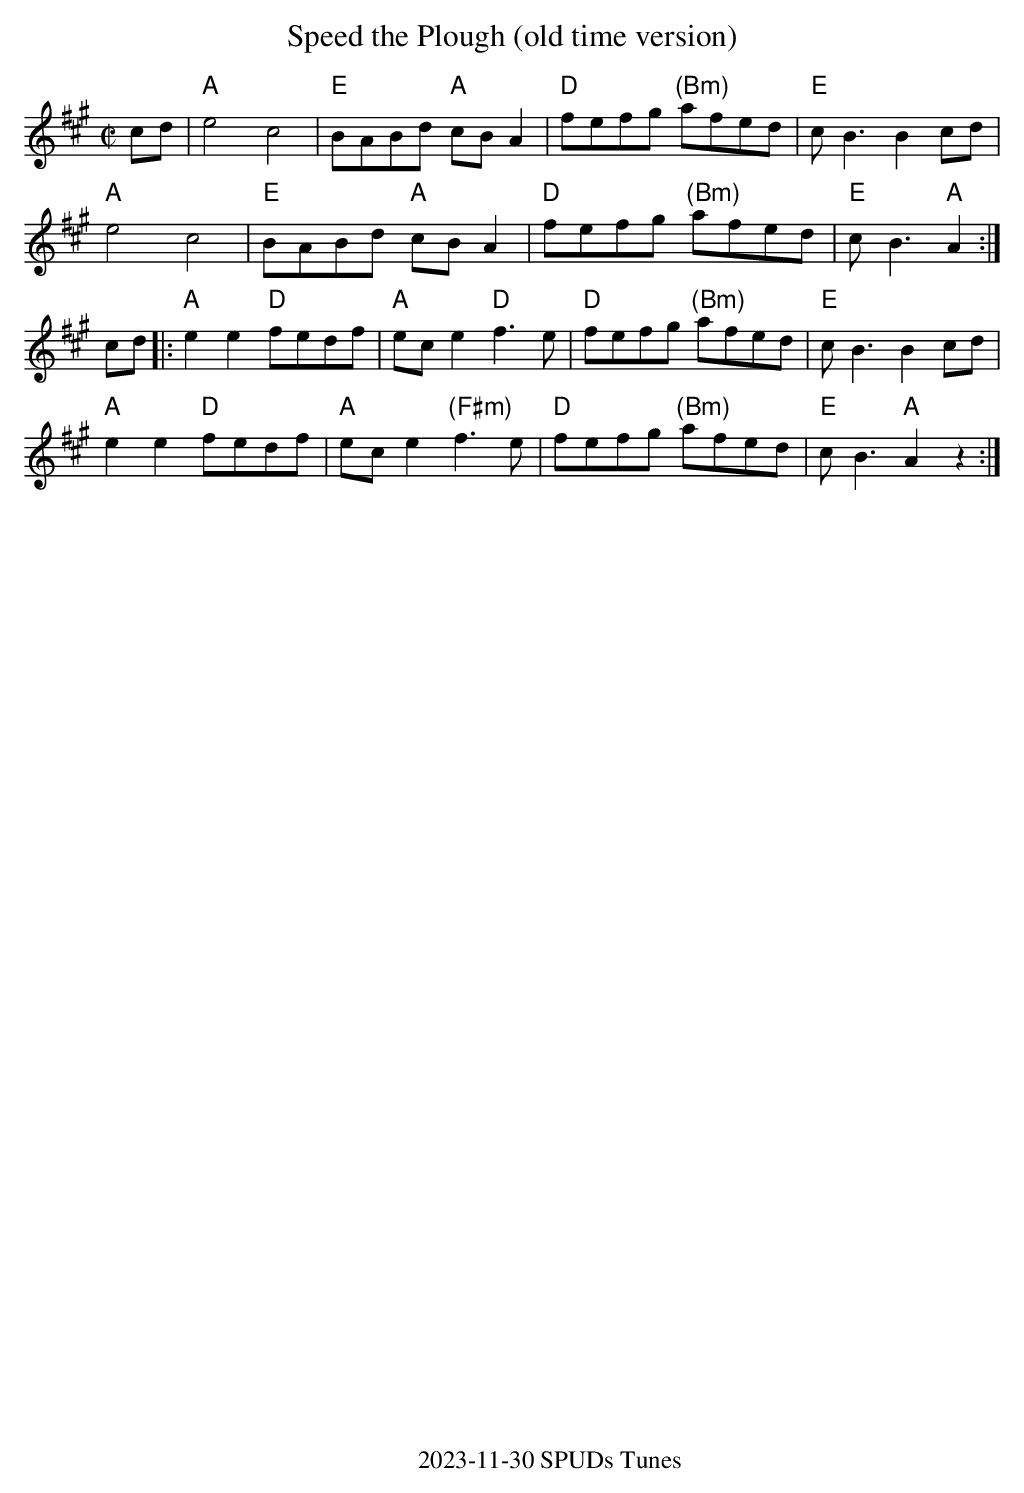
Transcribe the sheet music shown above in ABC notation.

X:1
T:Speed the Plough (old time version)
M:C|
L:1/8
K:A
cd|"A"e4 c4 | "E"BABd "A"cBA2 | "D"fefg "(Bm)"afed | "E"c2<B2 B2 cd |
"A"e4 c4 | "E"BABd "A"cBA2 | "D"fefg "(Bm)"afed | "E"cB3 "A"A2:|
cd|:"A"e2e2 "D"fedf | "A"ece2 "D"f3e | "D"fefg "(Bm)"afed | "E"c2<B2 B2cd |
"A"e2e2 "D"fedf | "A"ece2 "(F#m)"f3e | "D"fefg "(Bm)"afed | "E"cB3 "A"A2z2:|
